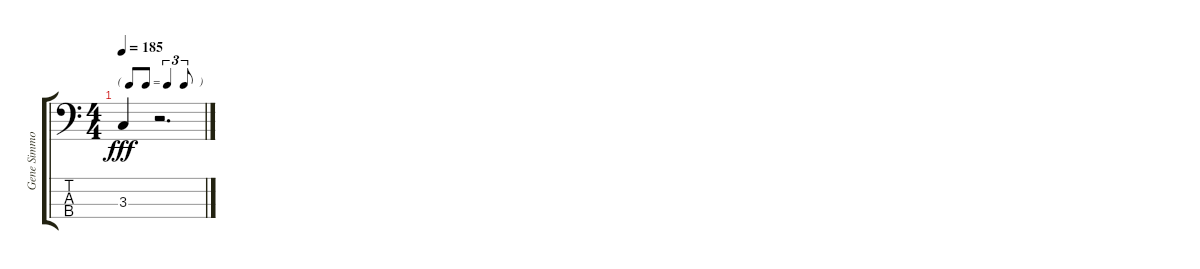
\track ("Gene Simmons" "Gene Simmo") {instrument electricbasspick}
\staff {score tabs}
\tuning (G2 D2 A1 E1) {hide}
\ts (4 4)
\tf triplet8th
\tempo 185
\clef f4
\ks c
3.3.4{dy fff} r.2{d}
